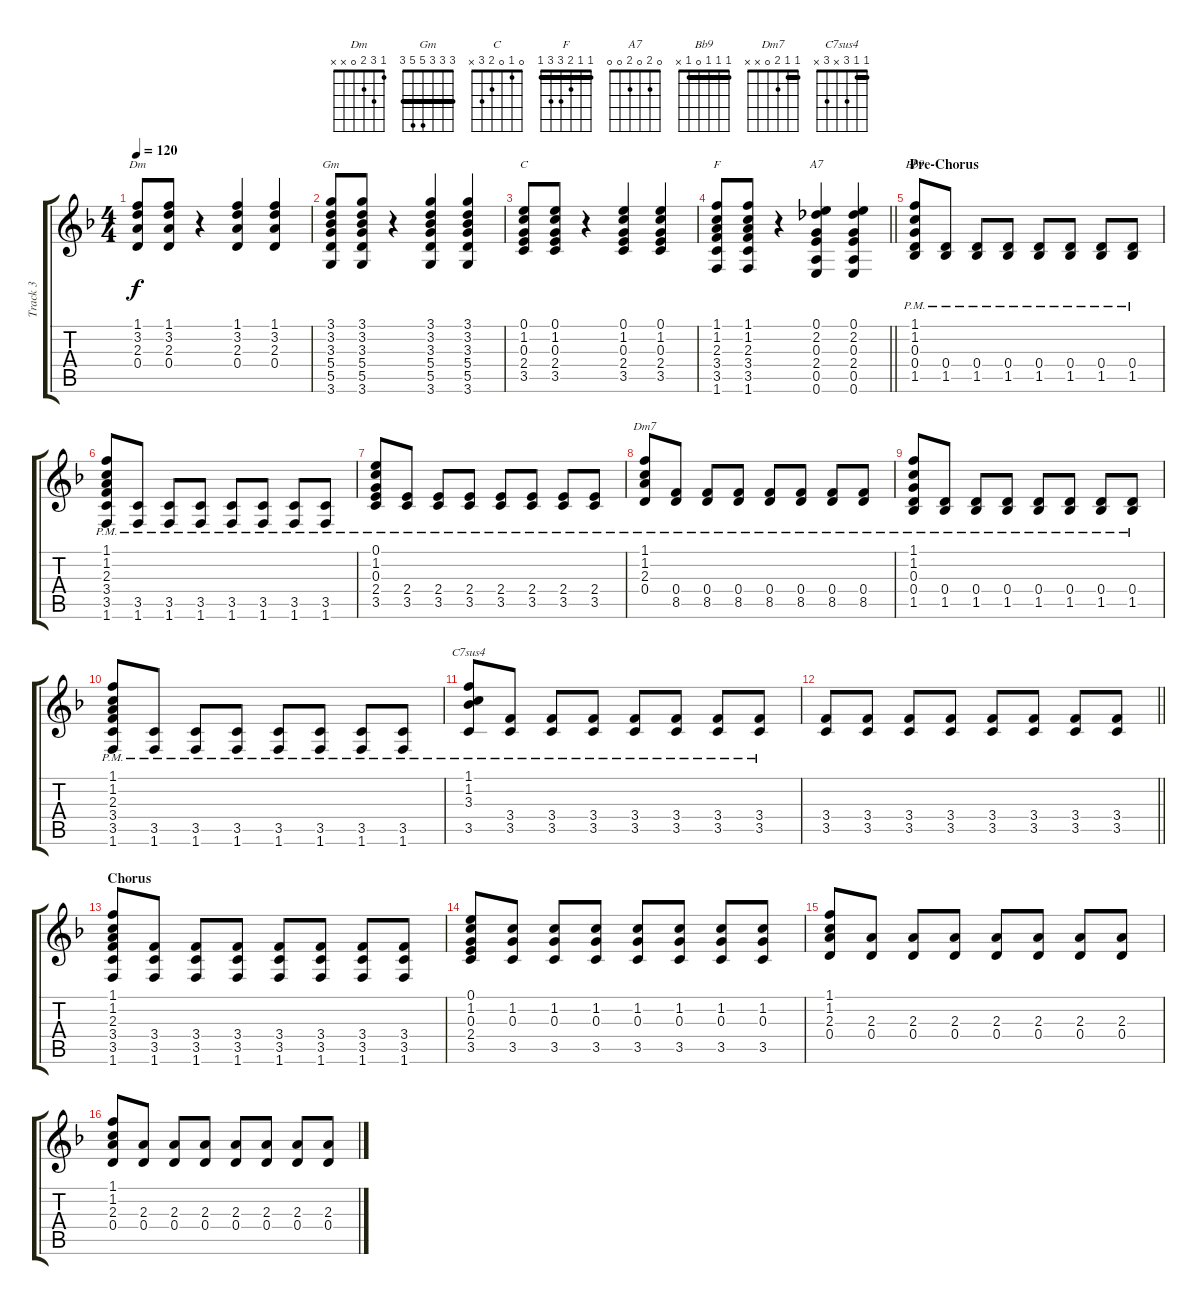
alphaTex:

\track ("Track 3" "Track 3") {instrument distortionguitar}
\staff {score tabs}
\tuning (E4 B3 G3 D3 A2 E2) {hide}
\chord ("Dm" 1 3 2 0 x x)
\chord ("Gm" 3 3 3 5 5 3) {barre 3}
\chord ("C" 0 1 0 2 3 x)
\chord ("F" 1 1 2 3 3 1) {barre 1}
\chord ("A7" 0 2 0 2 0 0)
\chord ("Bb9" 1 1 1 0 1 x) {barre 1}
\chord ("Dm7" 1 1 2 0 x x) {barre 1}
\chord ("C7sus4" 1 1 3 x 3 x) {barre 1}
\ts (4 4)
\tempo 120
\clef g2
\ks f
(1.1 3.2 2.3 0.4).8{ch "Dm" dy f} (1.1 3.2 2.3 0.4).8 r.4 (1.1 3.2 2.3 0.4).4 (1.1 3.2 2.3 0.4).4 |
(3.1 3.2 3.3 5.4 5.5 3.6).8{ch "Gm"} (3.1 3.2 3.3 5.4 5.5 3.6).8 r.4 (3.1 3.2 3.3 5.4 5.5 3.6).4 (3.1 3.2 3.3 5.4 5.5 3.6).4 |
(0.1 1.2 0.3 2.4 3.5).8{ch "C"} (0.1 1.2 0.3 2.4 3.5).8 r.4 (0.1 1.2 0.3 2.4 3.5).4 (0.1 1.2 0.3 2.4 3.5).4 |
\barLineRight lightlight
(1.1 1.2 2.3 3.4 3.5 1.6).8{ch "F"} (1.1 1.2 2.3 3.4 3.5 1.6).8 r.4 (0.1 2.2 0.3 2.4 0.5 0.6).4{ch "A7"} (0.1 2.2 0.3 2.4 0.5 0.6).4 |
\section ("" "Pre-Chorus")
(1.1{pm} 1.2{pm} 0.3{pm} 0.4{pm} 1.5{pm}).8{ch "Bb9"} (0.4{pm} 1.5{pm}).8 (0.4{pm} 1.5{pm}).8 (0.4{pm} 1.5{pm}).8 (0.4{pm} 1.5{pm}).8 (0.4{pm} 1.5{pm}).8 (0.4{pm} 1.5{pm}).8 (0.4{pm} 1.5{pm}).8 |
(1.1{pm} 1.2{pm} 2.3{pm} 3.4{pm} 3.5{pm} 1.6{pm}).8 (3.5{pm} 1.6{pm}).8 (3.5{pm} 1.6{pm}).8 (3.5{pm} 1.6{pm}).8 (3.5{pm} 1.6{pm}).8 (3.5{pm} 1.6{pm}).8 (3.5{pm} 1.6{pm}).8 (3.5{pm} 1.6{pm}).8 |
(0.1{pm} 1.2{pm} 0.3{pm} 2.4{pm} 3.5{pm}).8 (2.4{pm} 3.5{pm}).8 (2.4{pm} 3.5{pm}).8 (2.4{pm} 3.5{pm}).8 (2.4{pm} 3.5{pm}).8 (2.4{pm} 3.5{pm}).8 (2.4{pm} 3.5{pm}).8 (2.4{pm} 3.5{pm}).8 |
(1.1{pm} 1.2{pm} 2.3{pm} 0.4{pm}).8{ch "Dm7"} (0.4{pm} 8.5{pm}).8 (0.4{pm} 8.5{pm}).8 (0.4{pm} 8.5{pm}).8 (0.4{pm} 8.5{pm}).8 (0.4{pm} 8.5{pm}).8 (0.4{pm} 8.5{pm}).8 (0.4{pm} 8.5{pm}).8 |
(1.1{pm} 1.2{pm} 0.3{pm} 0.4{pm} 1.5{pm}).8 (0.4{pm} 1.5{pm}).8 (0.4{pm} 1.5{pm}).8 (0.4{pm} 1.5{pm}).8 (0.4{pm} 1.5{pm}).8 (0.4{pm} 1.5{pm}).8 (0.4{pm} 1.5{pm}).8 (0.4{pm} 1.5{pm}).8 |
(1.1{pm} 1.2{pm} 2.3{pm} 3.4{pm} 3.5{pm} 1.6{pm}).8 (3.5{pm} 1.6{pm}).8 (3.5{pm} 1.6{pm}).8 (3.5{pm} 1.6{pm}).8 (3.5{pm} 1.6{pm}).8 (3.5{pm} 1.6{pm}).8 (3.5{pm} 1.6{pm}).8 (3.5{pm} 1.6{pm}).8 |
(1.1{pm} 1.2{pm} 3.3{pm} 3.5{pm}).8{ch "C7sus4"} (3.4{pm} 3.5{pm}).8 (3.4{pm} 3.5{pm}).8 (3.4{pm} 3.5{pm}).8 (3.4{pm} 3.5{pm}).8 (3.4{pm} 3.5{pm}).8 (3.4{pm} 3.5{pm}).8 (3.4{pm} 3.5{pm}).8 |
\barLineRight lightlight
(3.4 3.5).8 (3.4 3.5).8 (3.4 3.5).8 (3.4 3.5).8 (3.4 3.5).8 (3.4 3.5).8 (3.4 3.5).8 (3.4 3.5).8 |
\section ("" "Chorus")
(1.1 1.2 2.3 3.4 3.5 1.6).8 (3.4 3.5 1.6).8 (3.4 3.5 1.6).8 (3.4 3.5 1.6).8 (3.4 3.5 1.6).8 (3.4 3.5 1.6).8 (3.4 3.5 1.6).8 (3.4 3.5 1.6).8 |
(0.1 1.2 0.3 2.4 3.5).8 (1.2 0.3 3.5).8 (1.2 0.3 3.5).8 (1.2 0.3 3.5).8 (1.2 0.3 3.5).8 (1.2 0.3 3.5).8 (1.2 0.3 3.5).8 (1.2 0.3 3.5).8 |
(1.1 1.2 2.3 0.4).8 (2.3 0.4).8 (2.3 0.4).8 (2.3 0.4).8 (2.3 0.4).8 (2.3 0.4).8 (2.3 0.4).8 (2.3 0.4).8 |
(1.1 1.2 2.3 0.4).8 (2.3 0.4).8 (2.3 0.4).8 (2.3 0.4).8 (2.3 0.4).8 (2.3 0.4).8 (2.3 0.4).8 (2.3 0.4).8
